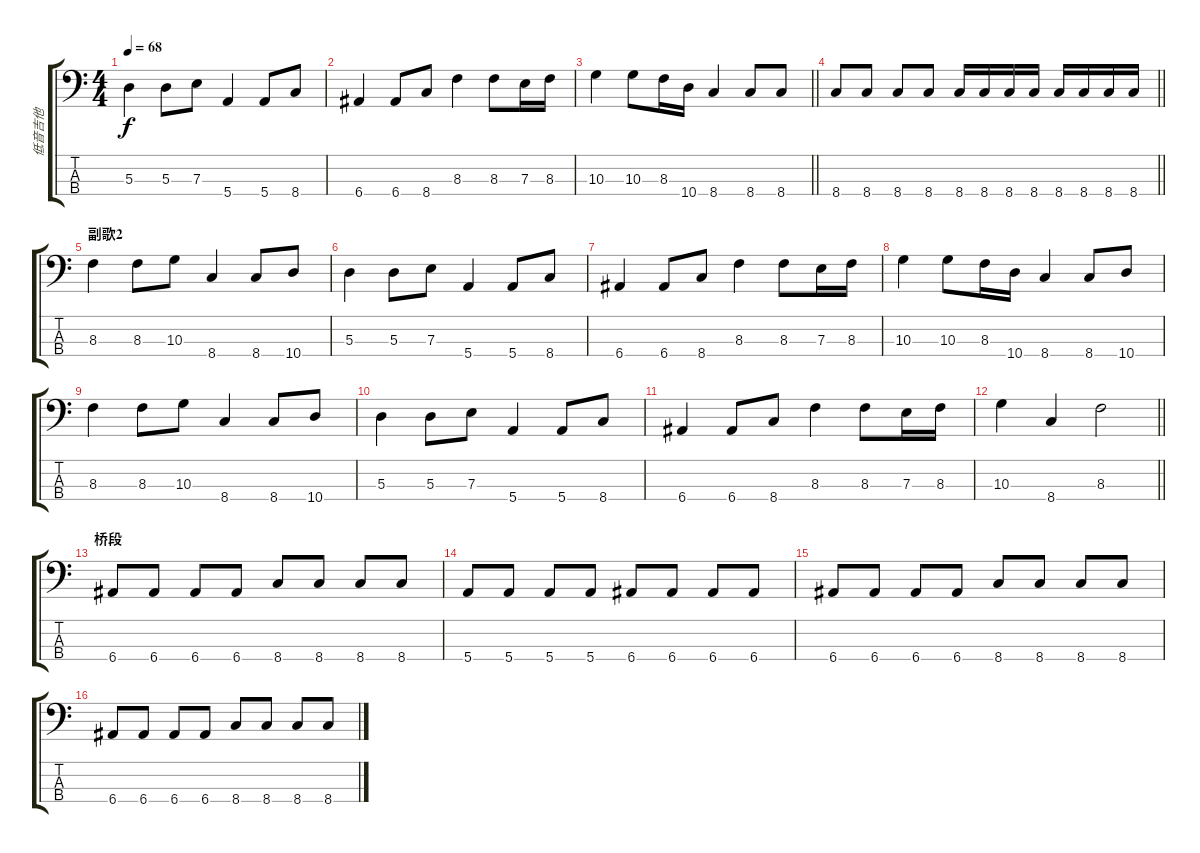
\track ("低音吉他" "低音吉他") {instrument electricbassfinger}
\staff {score tabs}
\tuning (G2 D2 A1 E1) {hide}
\ts (4 4)
\tempo 68
\clef f4
\ks c
5.3.4{dy f} 5.3.8 7.3.8 5.4.4 5.4.8 8.4.8 |
6.4.4 6.4.8 8.4.8 8.3.4 8.3.8 7.3.16 8.3.16 |
\barLineRight lightlight
10.3.4 10.3.8 8.3.16 10.4.16 8.4.4 8.4.8 8.4.8 |
\barLineRight lightlight
8.4.8 8.4.8 8.4.8 8.4.8 8.4.16 8.4.16 8.4.16 8.4.16 8.4.16 8.4.16 8.4.16 8.4.16 |
\section ("" "副歌2")
8.3.4 8.3.8 10.3.8 8.4.4 8.4.8 10.4.8 |
5.3.4 5.3.8 7.3.8 5.4.4 5.4.8 8.4.8 |
6.4.4 6.4.8 8.4.8 8.3.4 8.3.8 7.3.16 8.3.16 |
10.3.4 10.3.8 8.3.16 10.4.16 8.4.4 8.4.8 10.4.8 |
8.3.4 8.3.8 10.3.8 8.4.4 8.4.8 10.4.8 |
5.3.4 5.3.8 7.3.8 5.4.4 5.4.8 8.4.8 |
6.4.4 6.4.8 8.4.8 8.3.4 8.3.8 7.3.16 8.3.16 |
\barLineRight lightlight
10.3.4 8.4.4 8.3.2 |
\section ("" "桥段")
6.4.8 6.4.8 6.4.8 6.4.8 8.4.8 8.4.8 8.4.8 8.4.8 |
5.4.8 5.4.8 5.4.8 5.4.8 6.4.8 6.4.8 6.4.8 6.4.8 |
6.4.8 6.4.8 6.4.8 6.4.8 8.4.8 8.4.8 8.4.8 8.4.8 |
6.4.8 6.4.8 6.4.8 6.4.8 8.4.8 8.4.8 8.4.8 8.4.8
